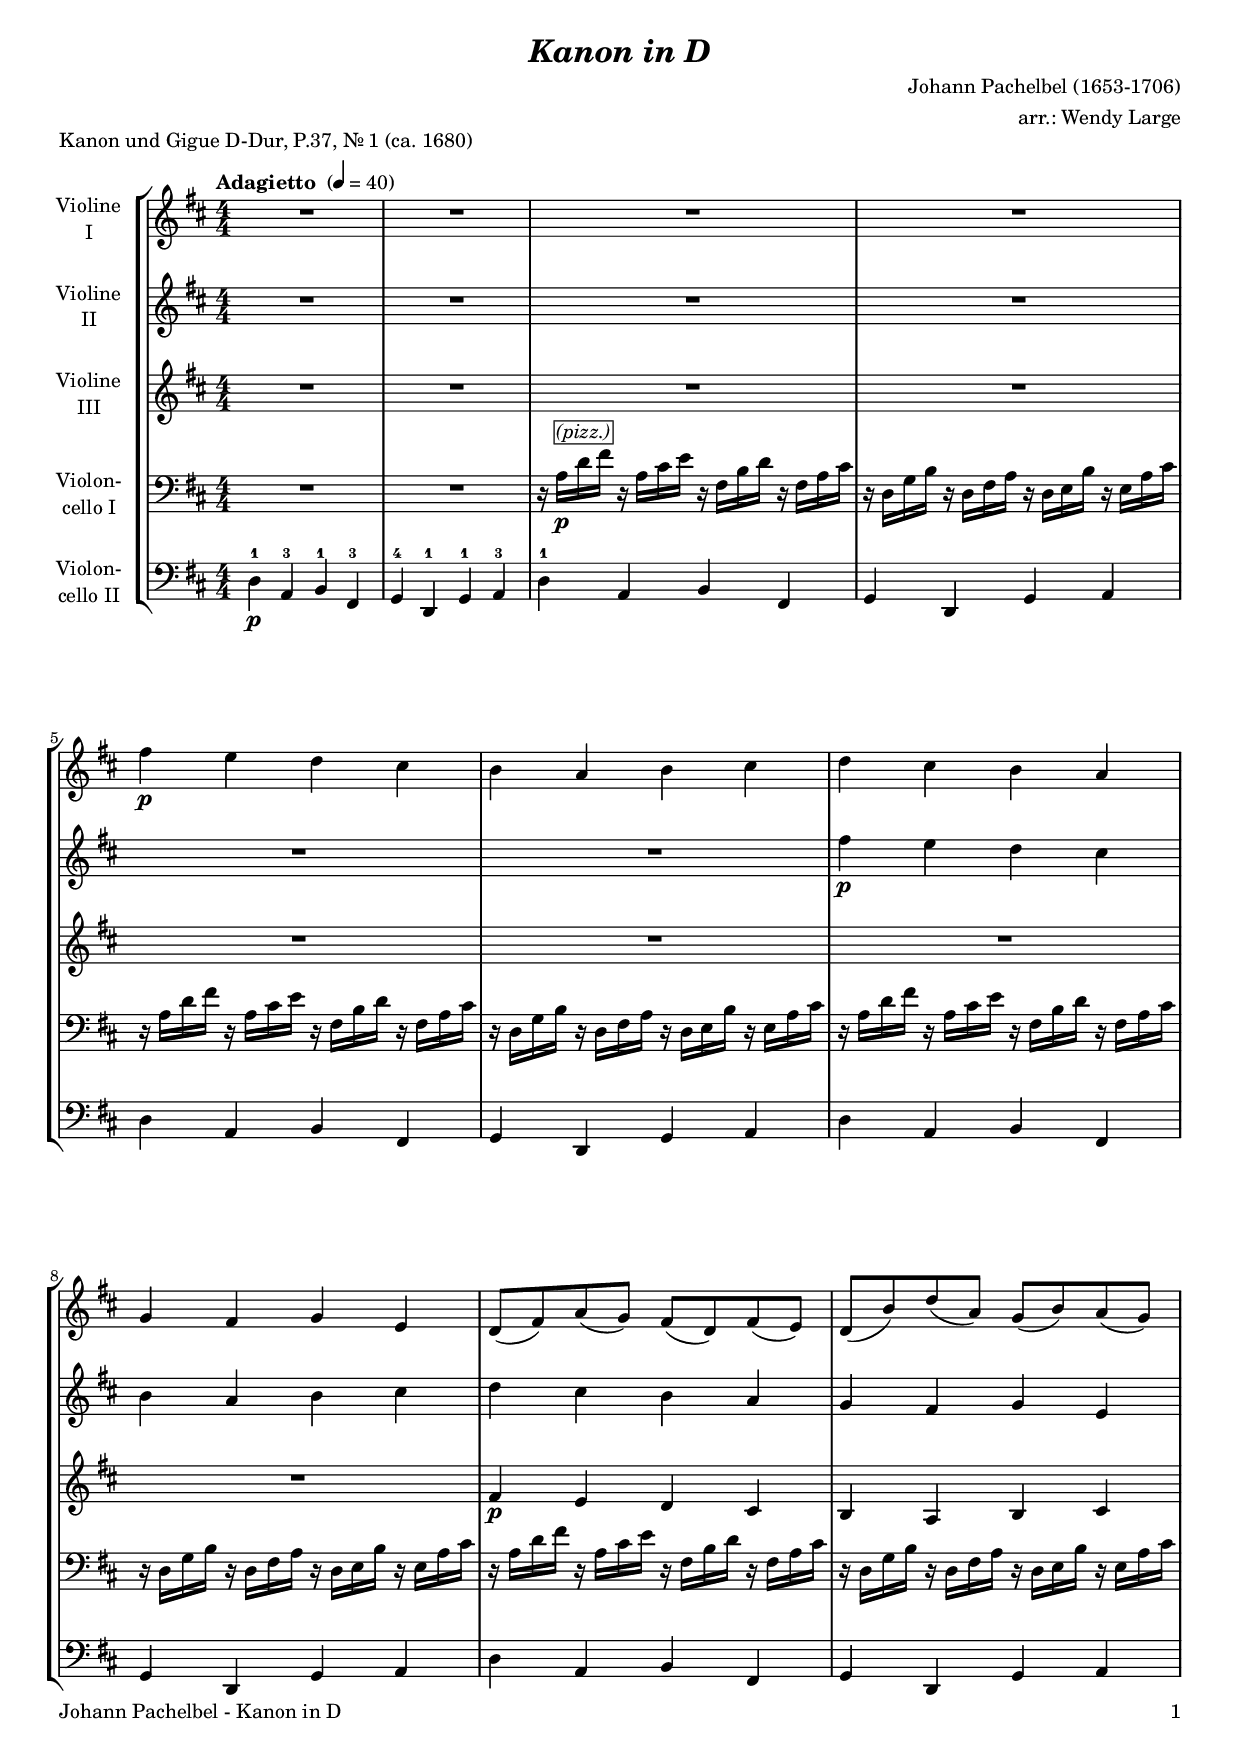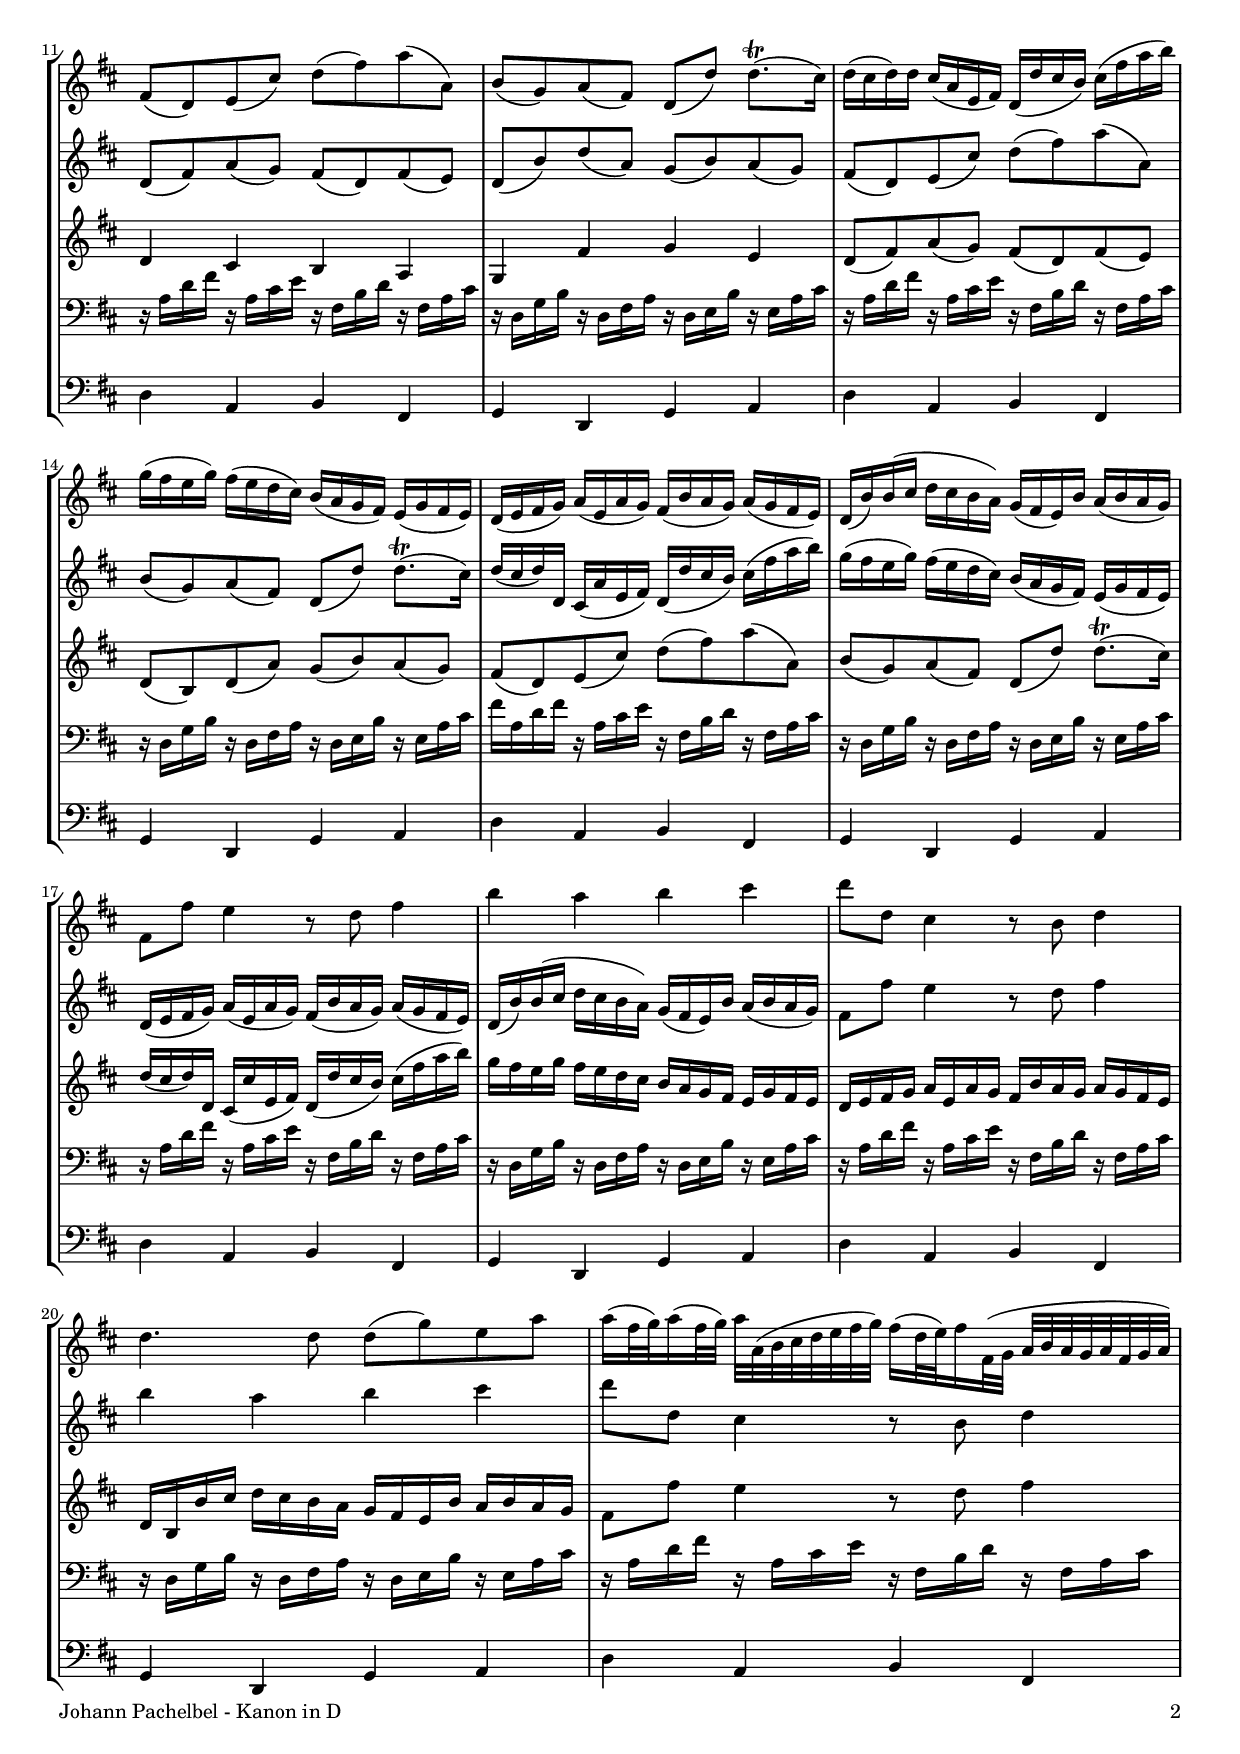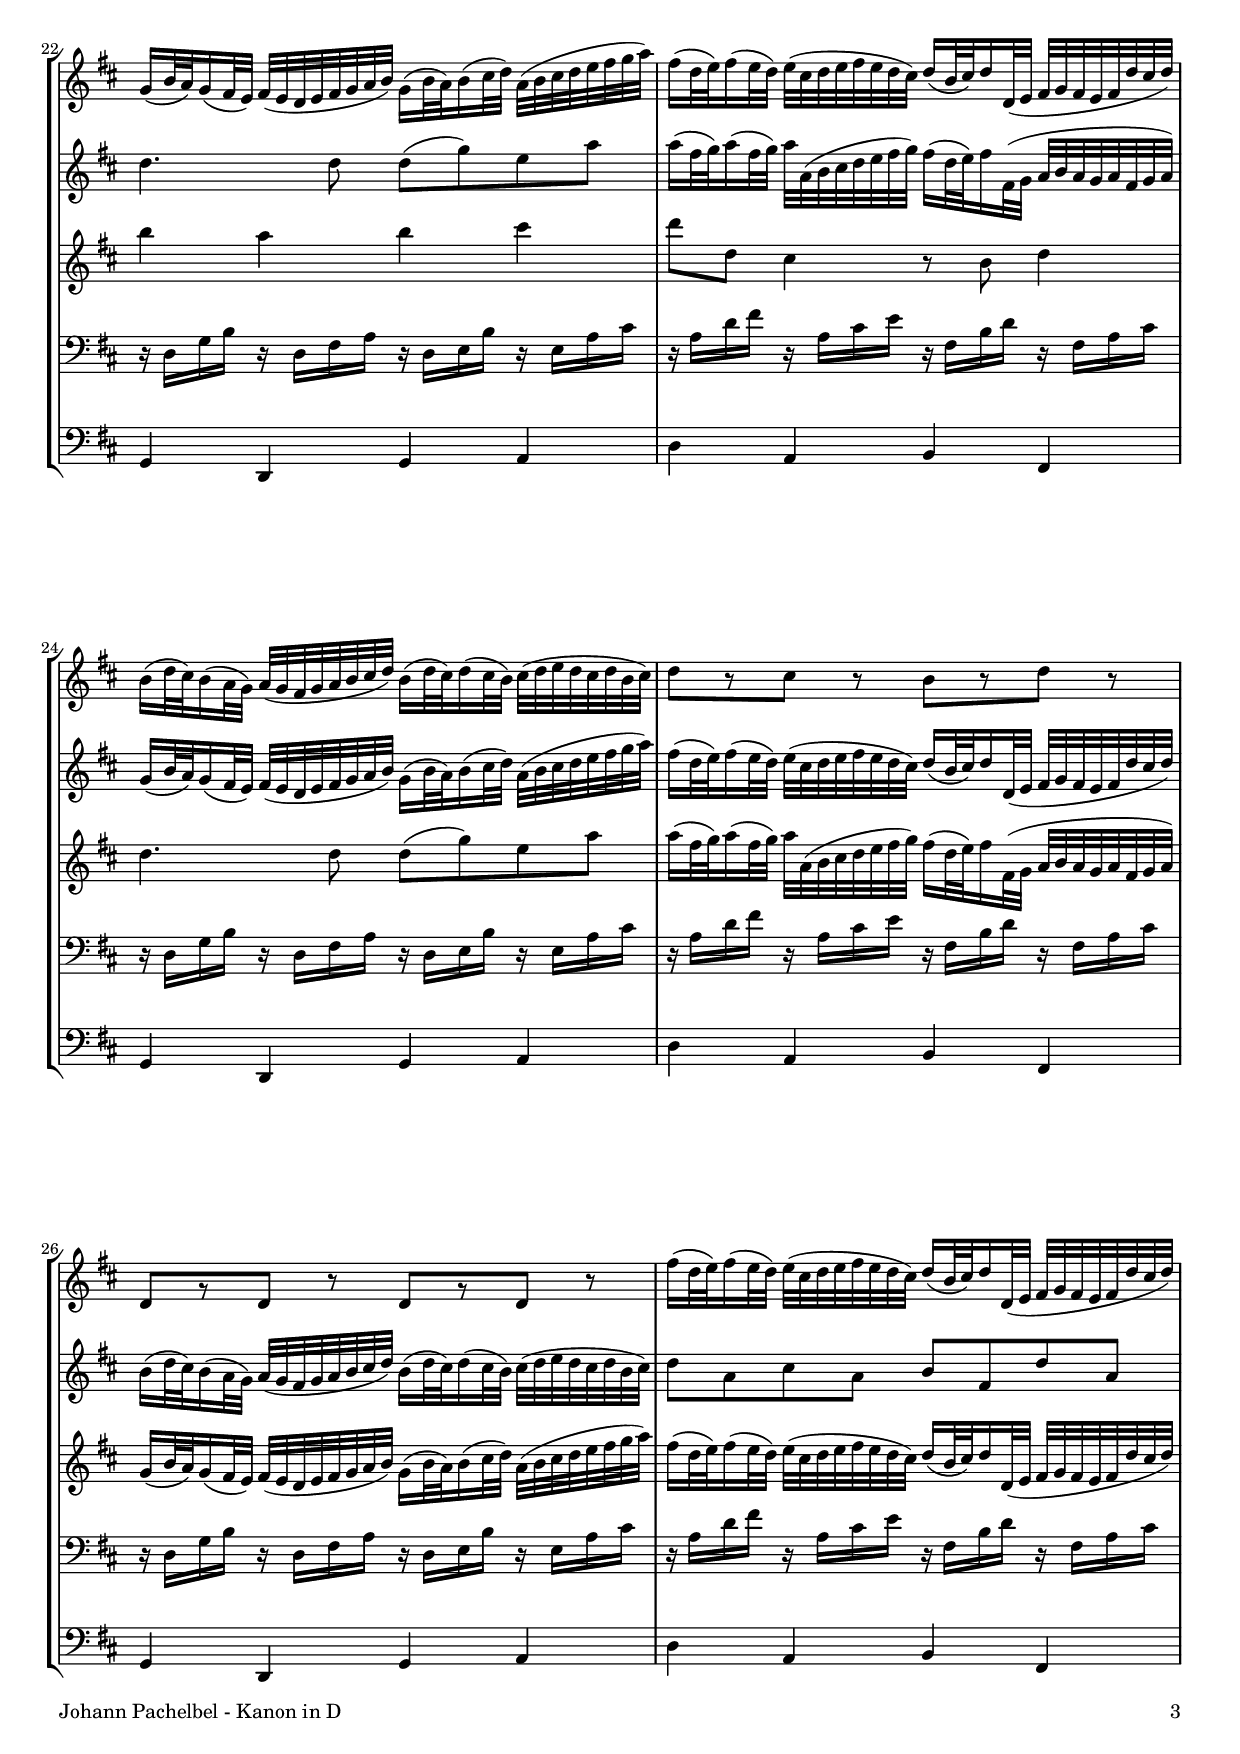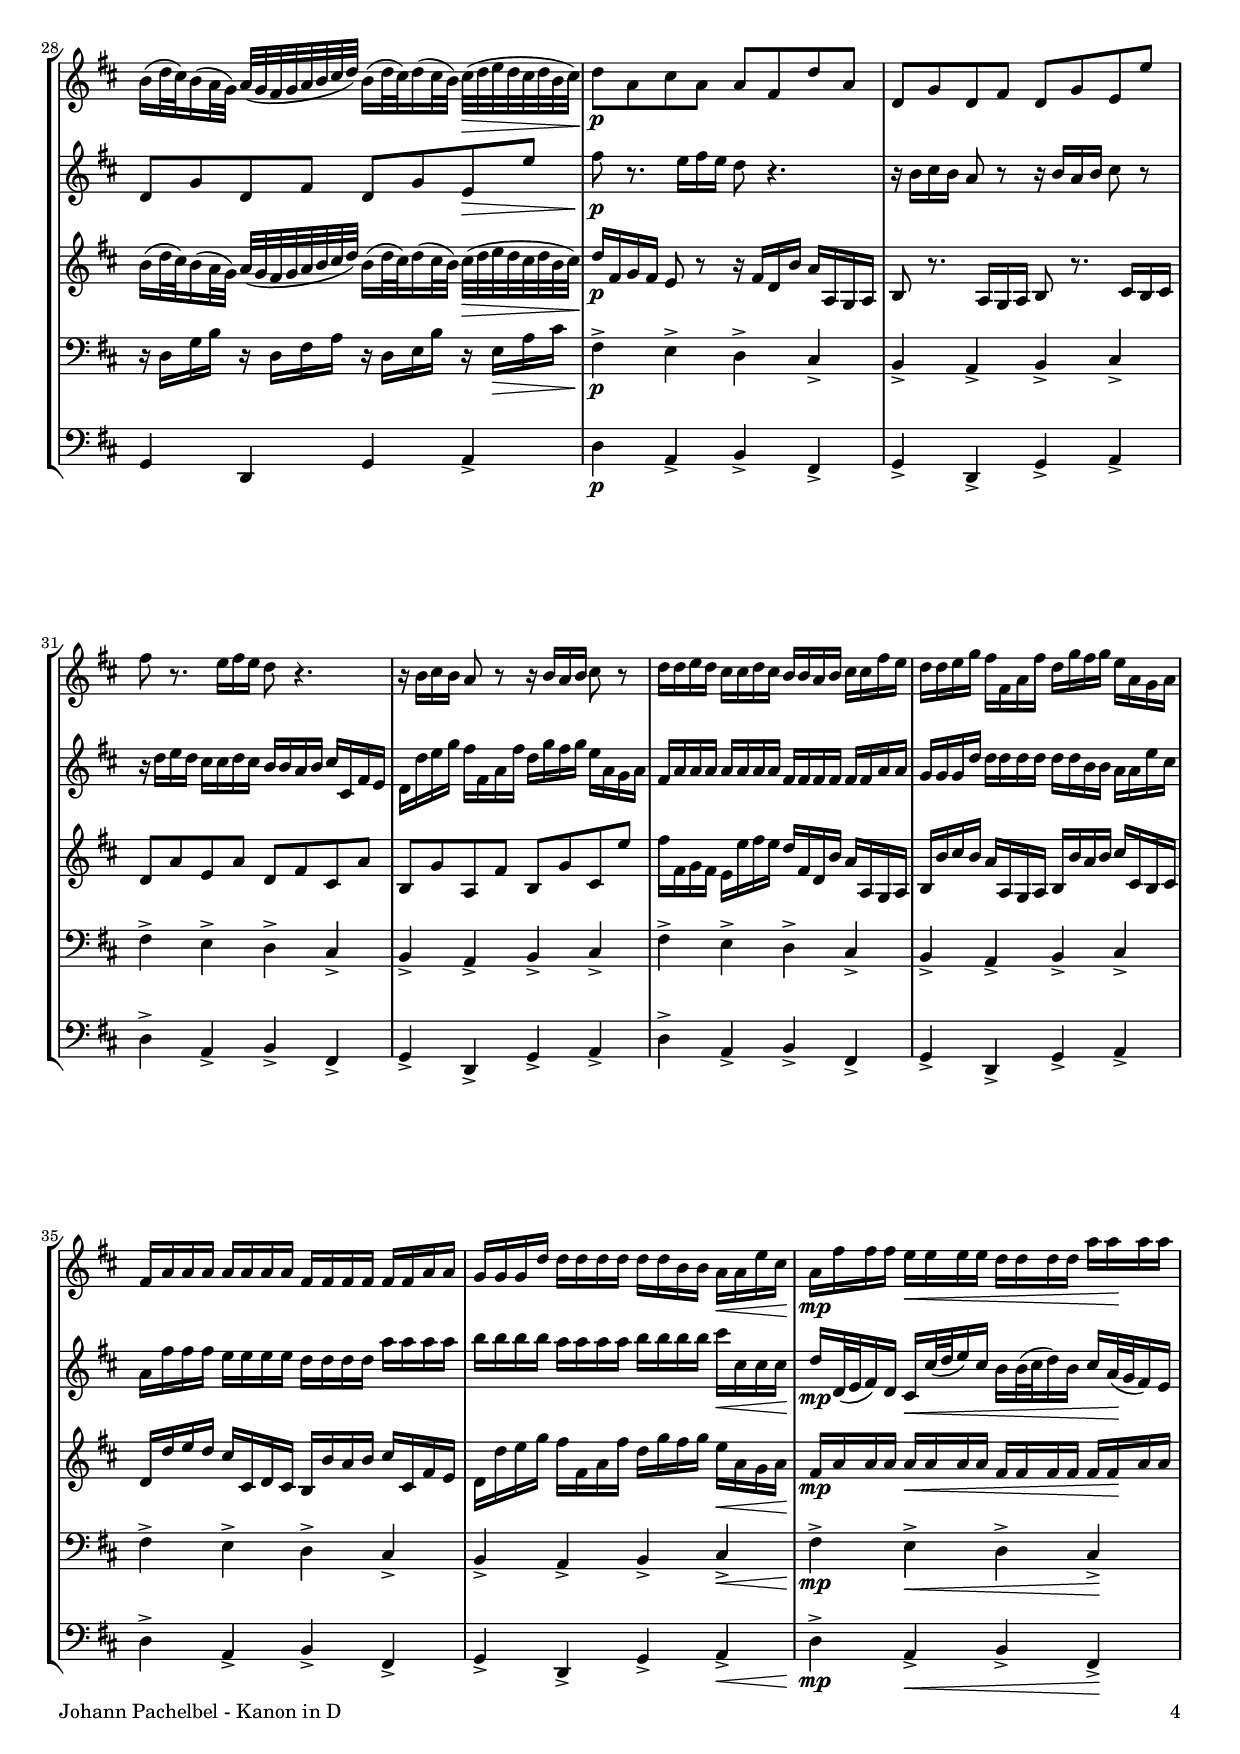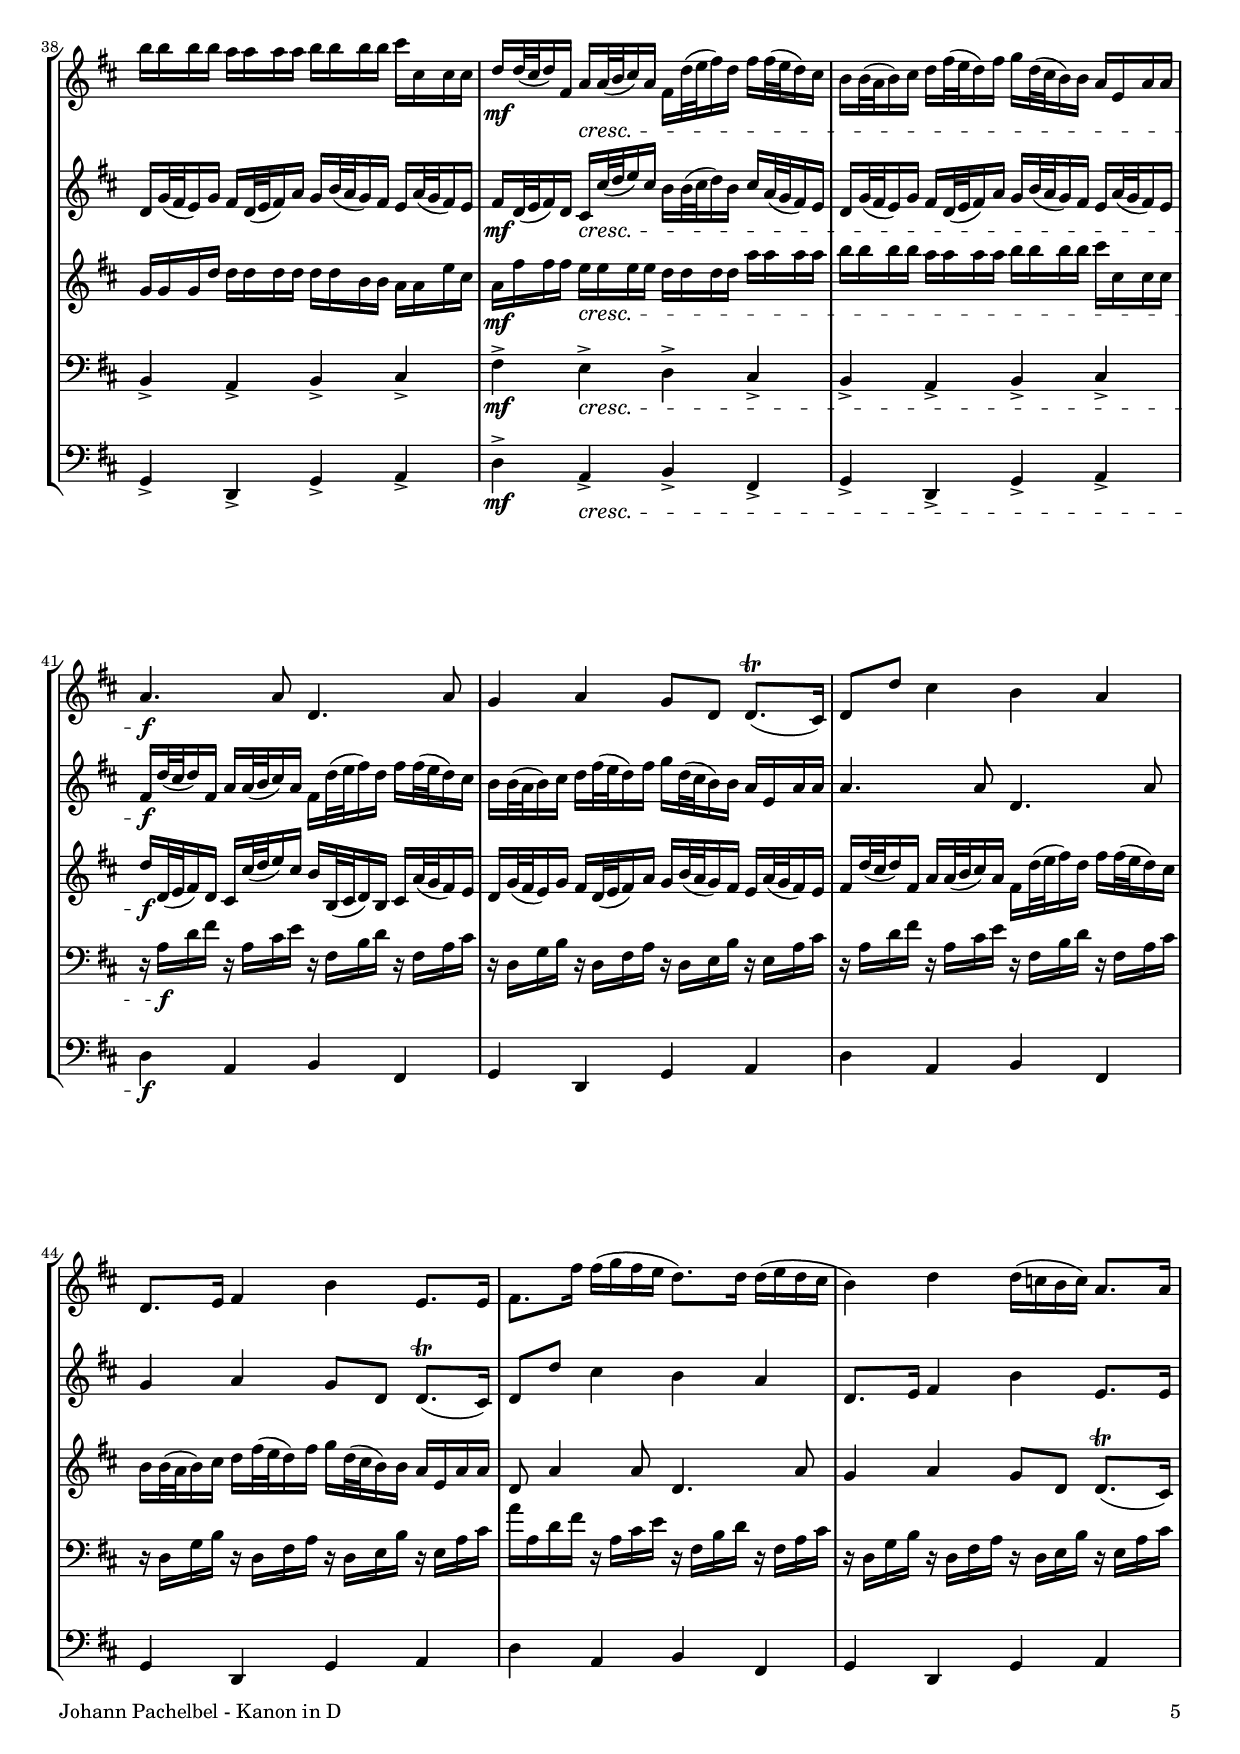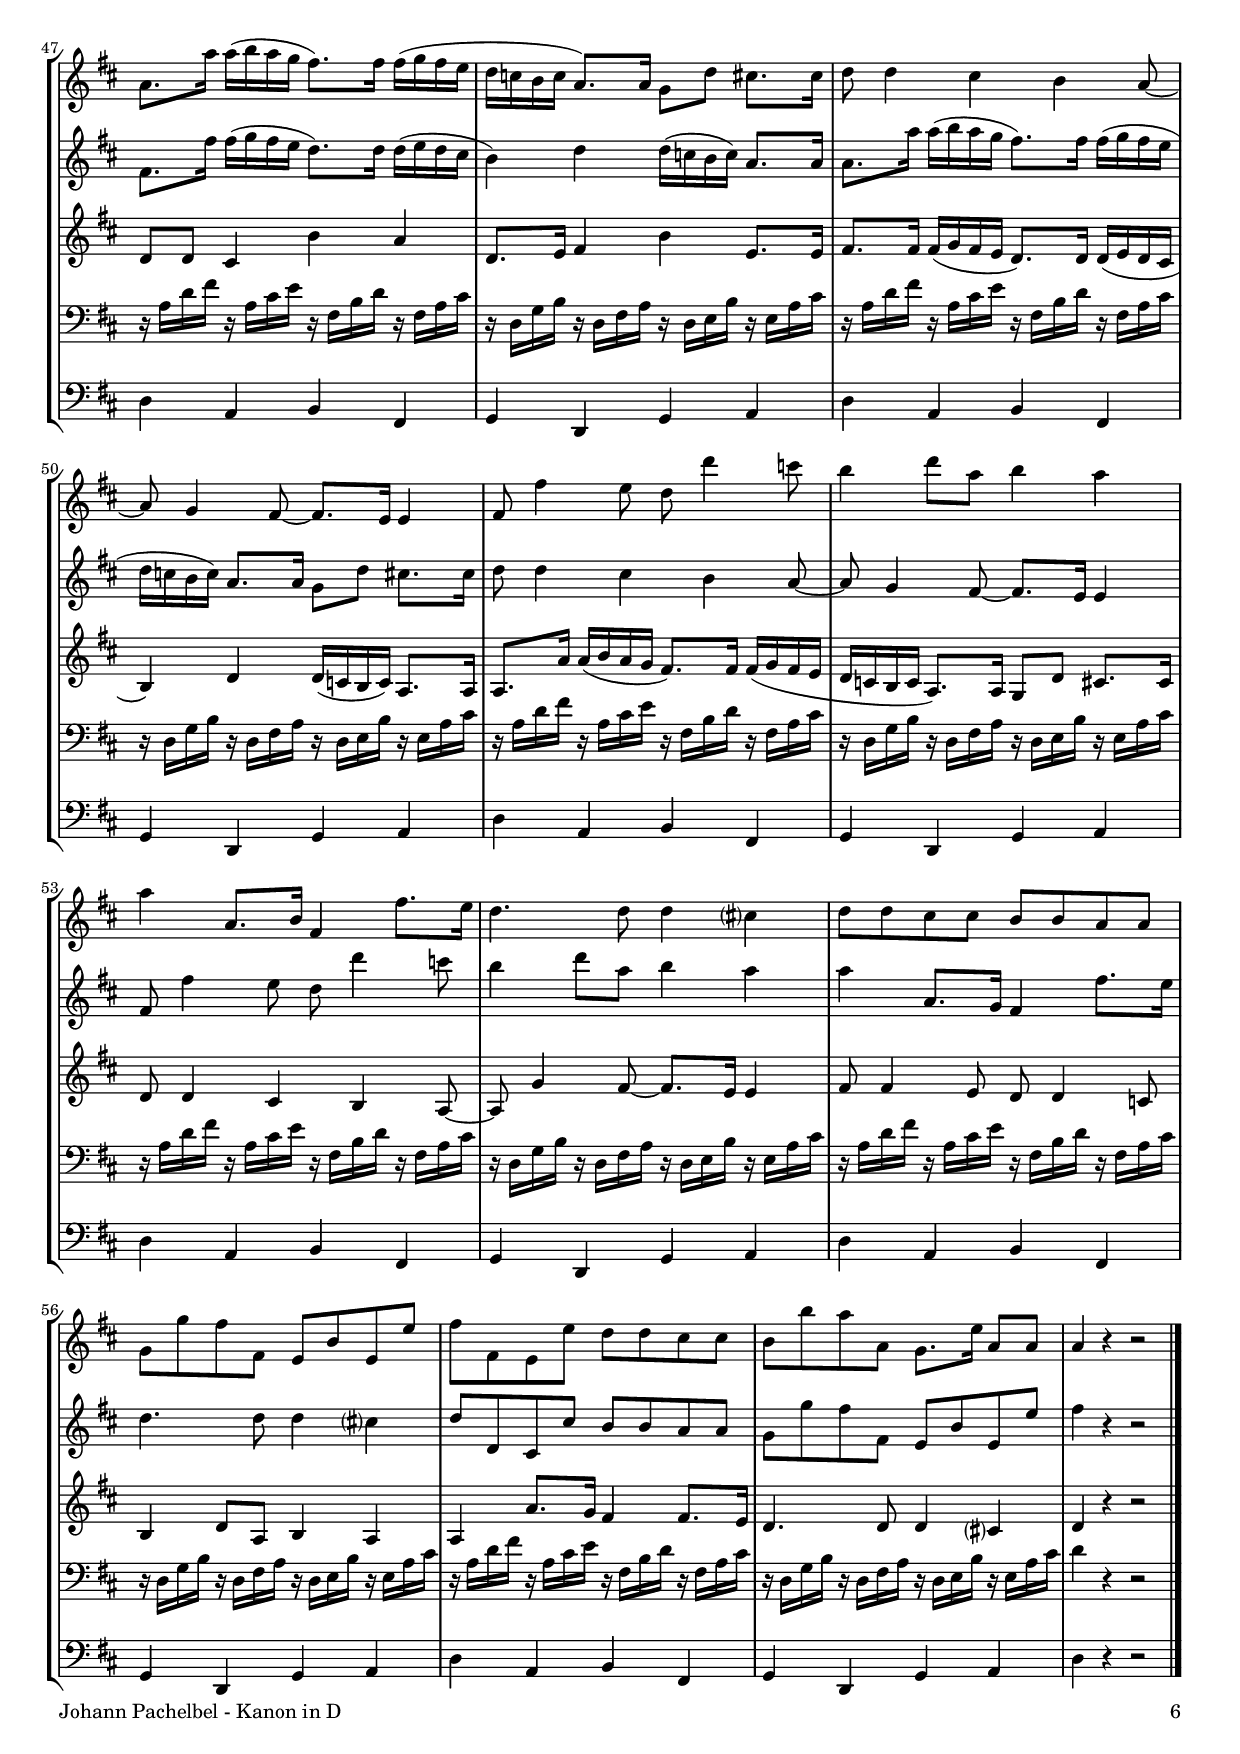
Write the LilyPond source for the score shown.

\version "2.24.4"
\include "deutsch.ly"
  
#(set-global-staff-size 17.25)

\header {
  title     = \markup \bold \italic "Kanon in D"
  composer  = "Johann Pachelbel (1653-1706)"
  arranger  = "arr.: Wendy Large"
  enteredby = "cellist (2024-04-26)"
  piece     = "Kanon und Gigue D-Dur, P.37, Nr. 1 (ca. 1680)"
}

voiceconsts = {
  \key d \major
  \time 4/4
  \clef "treble"
  \numericTimeSignature
  \compressEmptyMeasures
% Set default beaming for all staves
%  \set Timing.beamExceptions = #'()
%  \set Timing.baseMoment     = #(ly:make-moment 1 2)
%  \set Timing.beatStructure  = #'(1 1 1)
  \tempo "Adagietto " 4=40
}

mipz = "pizzicato strings"
mivl = "violin"
miva = "viola"
mivc = "cello"

pizz = \markup \box \italic "(pizz.)"

va = \relative c'' {
  \voiceconsts

  R1*4
  fis4\p e d cis
  h a h cis
  d cis h a
  g fis g e
  d8( fis) a( g) fis( d) fis( e)
  d( h') d( a) g( h) a( g)
  fis( d) e( cis') d( fis) a( a,)
  
  h( g) a( fis) d( d') d8.(\trill cis16)
  d( cis d) d cis( a e fis) d( d' cis h) cis( fis a h)
  g( fis e g) fis( e d cis) h( a g fis) e( g fis e)

  d( e fis g) a( e a g) fis( h a g) a( g fis e)
  d( h') h( cis d cis h a) g( fis e) h' a( h a g)
  fis8 fis' e4 r8 d fis4
  h a h cis

  d8 d, cis4 r8 h d4
  d4. d8 d( g) e a
  a16( fis32 g) a16( fis32 g) a a,( h cis d e fis g) fis16( d32 e) fis16 fis,32( g a h a g a fis g a)

  g16( h32 a) g16( fis32 e) fis( e d e fis g a h) g16( h32 a) h16( cis32 d) a( h cis d e fis g a)
  fis16( d32 e) fis16( e32 d) e( cis d e fis e d cis) d16( h32 cis) d16 d,32( e fis g fis e fis d' cis d)

  h16( d32 cis) h16( a32 g) a( g fis g a h cis d) h16( d32 cis) d16( cis32 h) cis( d e d cis d h cis)
  d8[ r cis] r h[ r d] r
  d,[ r d] r d[ r d] r

  fis'16( d32 e) fis16( e32 d) e( cis d e fis e d cis) d16( h32 cis) d16 d,32( e fis g fis e fis d' cis d)
  h16( d32 cis) h16( a32 g) a( g fis g a h cis d) h16( d32 cis) d16( cis32 h) cis(\> d e d cis d h cis)\!

  d8\p a cis a a fis d' a
  d, g d fis d g e e'
  fis r8. e16 fis e d8 r4.
  r16 h cis h a8 r r16 h a h cis8 r

  d16 d e d cis cis d cis h h a h cis cis fis e
  d d e g fis fis, a fis' d g fis g e a, g a
  fis a a a a a a a fis fis fis fis fis fis a a

  g g g d' d d d d d d h h a\< a e' cis\!
  a\mp fis' fis fis e\< e e e d d d d a' a\! a a

  h h h h a a a a h h h h cis cis, cis cis
  d\mf d32( cis d16) fis, a\cresc a32( h cis16) a fis d'32( e fis16) d fis fis32( e d16) cis

  h h32( a h16) cis d fis32( e d16) fis g d32( cis h16) h a e a a
  a4.\f a8 d,4. a'8
  g4 a g8 d d8.(\trill cis16)
  d8 d' cis4 h a

  d,8. e16 fis4 h e,8. e16
  fis8. fis'16 fis( g fis e d8.) d16 d( e d cis
  h4) d d16( c h c) a8. a16
  a8. a'16 a( h a g fis8.) fis16 fis( g fis e

  d c h c a8.) a16 g8 d' cis8. cis16
  d8 d4 cis h a8~
  a g4 fis8~ fis8. e16 e4
  fis8 fis'4 e8 d d'4 c8
  h4 d8 a h4 a

  a a,8. h16 fis4 fis'8. e16
  d4. d8 d4 cis?
  d8 d cis cis h h a a
  g g' fis fis, e h' e, e'

  fis fis, e e' d d cis cis
  h h' a a, g8. e'16 a,8 a
  a4 r r2 \bar "|."
}

vb = \relative c'' {
  \voiceconsts

  R1*6
  fis4\p e d cis
  h a h cis
  d cis h a
  g fis g e
  d8( fis) a( g) fis( d) fis( e)
  d( h') d( a) g( h) a( g)
  
  fis( d) e( cis') d( fis) a( a,)
  h( g) a( fis) d( d') d8.(\trill cis16)
  d( cis d) d, cis( a' e fis) d( d' cis h) cis( fis a h)

  g( fis e g) fis( e d cis) h( a g fis) e( g fis e)
  d( e fis g) a( e a g) fis( h a g) a( g fis e)
  d( h') h( cis d cis h a) g( fis e) h' a( h a g)

  fis8 fis' e4 r8 d fis4
  h a h cis
  d8 d, cis4 r8 h d4
  d4. d8 d( g) e a

  a16( fis32 g) a16( fis32 g) a a,( h cis d e fis g) fis16( d32 e) fis16 fis,32( g a h a g a fis g a)
  g16( h32 a) g16( fis32 e) fis( e d e fis g a h) g16( h32 a) h16( cis32 d) a( h cis d e fis g a)

  fis16( d32 e) fis16( e32 d) e( cis d e fis e d cis) d16( h32 cis) d16 d,32( e fis g fis e fis d' cis d)
  h16( d32 cis) h16( a32 g) a( g fis g a h cis d) h16( d32 cis) d16( cis32 h) cis( d e d cis d h cis)

  d8 a cis a h fis d' a
  d, g d fis d g e\> e'
  fis\!\p r8. e16 fis e d8 r4.
  r16 h cis h a8 r r16 h a h cis8 r

  r16 d e d cis cis d cis h h a h cis cis, fis e
  d d' e g fis fis, a fis' d g fis g e a, g a
  fis a a a a a a a fis fis fis fis fis fis a a

  g g g d' d d d d d d h h a a e' cis
  a fis' fis fis e e e e d d d d a' a a a

  h h h h a a a a h h h h cis\< cis, cis cis\!
  d\mp d,32( e fis16) d cis\< cis'32( d e16) cis h h32( cis d16) h cis a32(\! g fis16) e

  d g32( fis e16) g fis d32( e fis16) a g h32( a g16) fis e a32( g fis16) e
  fis\mf d32( e fis16) d cis\cresc cis'32( d e16) cis h h32( cis d16) h cis a32( g fis16) e

  d g32( fis e16) g fis d32( e fis16) a g h32( a g16) fis e a32( g fis16) e
  fis\f d'32( cis d16) fis, a a32( h cis16) a fis d'32( e fis16) d fis fis32( e d16) cis

  h h32( a h16) cis d fis32( e d16) fis g d32( cis h16) h a e a a
  a4. a8 d,4. a'8
  g4 a g8 d d8.(\trill cis16)
  d8 d' cis4 h a

  d,8. e16 fis4 h e,8. e16
  fis8. fis'16 fis( g fis e d8.) d16 d( e d cis
  h4) d d16( c h c) a8. a16
  a8. a'16 a( h a g fis8.) fis16 fis( g fis e

  d c h c) a8. a16 g8 d' cis8. cis16
  d8 d4 cis h a8~
  a g4 fis8~ fis8. e16 e4
  fis8 fis'4 e8 d d'4 c8
  h4 d8 a h4 a

  a a,8. g16 fis4 fis'8. e16
  d4. d8 d4 cis?
  d8 d, cis cis' h h a a
  g g' fis fis, e h' e, e'
  fis4 r r2 \bar "|."
}

vc = \relative c' {
  \voiceconsts
  
  R1*8
  fis4\p e d cis
  h a h cis
  d cis h a
  g fis' g e
  d8( fis) a( g) fis( d) fis( e)
  d( h) d( a') g( h) a( g)
  
  fis( d) e( cis') d( fis) a( a,)
  h( g) a( fis) d( d') d8.(\trill cis16)
  d( cis d) d, cis( cis' e, fis) d( d' cis h) cis( fis a h)
  g fis e g fis e d cis h a g fis e g fis e

  d e fis g a e a g fis h a g a g fis e
  d h h' cis d cis h a g fis e h' a h a g
  fis8 fis' e4 r8 d fis4
  h a h cis

  d8 d, cis4 r8 h d4
  d4. d8 d( g) e a
  a16( fis32 g) a16( fis32 g) a a,( h cis d e fis g) fis16( d32 e) fis16 fis,32( g a h a g a fis g a)

  g16( h32 a) g16( fis32 e) fis( e d e fis g a h) g16( h32 a) h16( cis32 d) a( h cis d e fis g a)
  fis16( d32 e) fis16( e32 d) e( cis d e fis e d cis) d16( h32 cis) d16 d,32( e fis g fis e fis d' cis d)

  h16( d32 cis) h16( a32 g) a( g fis g a h cis d) h16( d32 cis) d16( cis32 h) cis(\> d e d cis d h cis)\!
  d16\p fis, g fis e8 r r16 fis d h' a a, g a
  h8 r8. a16 g a h8 r8. cis16 h cis

  d8 a' e a d, fis cis a'
  h, g' a, fis' h, g' cis, e'
  fis16 fis, g fis e e' fis e d fis, d h' a a, g a

  h h' cis h a a, g a h h' a h cis cis, h cis
  d d' e d cis cis, d cis h h' a h cis cis, fis e
  d d' e g fis fis, a fis' d g fis g e\< a, g a\!

  fis\mp a a a a\< a a a fis fis fis fis fis fis\! a a
  g g g d' d d d d d d h h a a e' cis
  a\mf fis' fis fis e\cresc e e e d d d d a' a a a

  h h h h a a a a h h h h cis cis, cis cis
  d\f d,32( e fis16) d cis cis'32( d e16) cis h h,32( cis d16) h cis a'32( g fis16) e

  d g32( fis e16) g fis d32( e fis16) a g h32( a g16) fis e a32( g fis16) e
  fis d'32( cis d16) fis, a a32( h cis16) a fis d'32( e fis16) d fis fis32( e d16) cis


  h h32( a h16) cis d fis32( e d16) fis g d32( cis h16) h a e a a
  d,8 a'4 a8 d,4. a'8
  g4 a g8 d d8.(\trill cis16)
  d8 d cis4 h' a
  d,8. e16 fis4 h e,8. e16

  fis8. fis16 fis( g fis e d8.) d16 d( e d cis
  h4) d d16( c h c) a8. a16
  a8. a'16 a( h a g fis8.) fis16 fis( g fis e
  d c h c a8.) a16 g8 d' cis8. cis16
  d8 d4 cis h a8~

  a g'4 fis8~ fis8. e16 e4
  fis8 fis4 e8 d d4 c8
  h4 d8 a h4 a
  a a'8. g16 fis4 fis8. e16
  d4. d8 d4 cis?
  d r r2 \bar "|."
}

vd = \relative c' {
  \voiceconsts
  \clef "bass"
  
  R1*2
  r16 a\p^\pizz d fis r a, cis e r fis, h d r fis, a cis
  r d, g h r d, fis a r d, e h' r e, a cis
  \repeat unfold 5 {
    r a d fis r a, cis e r fis, h d r fis, a cis
    r d, g h r d, fis a r d, e h' r e, a cis
  }

  fis a, d fis r a, cis e r fis, h d r fis, a cis
  \repeat unfold 6 {
    r d, g h r d, fis a r d, e h' r e, a cis
    r a d fis r a, cis e r fis, h d r fis, a cis
  }
  r d, g h r d, fis a r d, e h' r e,\> a cis
  fis,4->\!\p e-> d-> cis->
  \repeat unfold 3 {
    h-> a-> h-> cis->
    fis-> e-> d-> cis->
  }
  h-> a-> h-> cis->\<
  fis->\!\mp e->\< d-> cis->\!
  h-> a-> h-> cis->
  
  fis->\mf e->\cresc d-> cis->
  h-> a-> h-> cis->
  r16 a'\f d fis r a, cis e r fis, h d r fis, a cis
  r d, g h r d, fis a r d, e h' r e, a cis
  r a d fis r a, cis e r fis, h d r fis, a cis
  r d, g h r d, fis a r d, e h' r e, a cis
  
  a' a, d fis r a, cis e r fis, h d r fis, a cis
  \repeat unfold 6 {
    r d, g h r d, fis a r d, e h' r e, a cis
    r a d fis r a, cis e r fis, h d r fis, a cis
  }
  r d, g h r d, fis a r d, e h' r e, a cis
  d4 r r2 \bar "|."
}

ve = \relative c {
  \voiceconsts
  \clef "bass"
  
  d4-1\p a-3 h-1 fis-3
  g-4 d-1 g-1 a-3
  d-1 a h fis
  \repeat unfold 12 {
    g d g a
    d a h fis
  }
  g d g a->
  d\p a-> h-> fis->
  \repeat unfold 3 {
    g-> d-> g-> a->
    d-> a-> h-> fis->
  }
  g-> d-> g-> a->\<
  d->\!\mp a->\< h-> fis->\!
  g-> d-> g-> a->
  d->\mf a->\cresc h-> fis->
  g-> d-> g-> a->
  d\f a h fis
  \repeat unfold 8 {
    g d g a
    d a h fis
  }  
  g d g a
  d r r2 \bar "|."
}


music = \new StaffGroup <<
      \new Staff {
	\set Staff.midiInstrument = \mivl
	\set Staff.instrumentName = \markup \center-column { "Violine" "I" }
	\transpose d d { \va }
      }

      \new Staff {
	\set Staff.midiInstrument = \mivl
	\set Staff.instrumentName = \markup \center-column { "Violine" "II" }
	\transpose d d { \vb }
      }

      \new Staff {
	\set Staff.midiInstrument = \mivl
	\set Staff.instrumentName = \markup \center-column { "Violine" "III" }
	\transpose d d { \vc }
      }

      \new Staff {
	\set Staff.midiInstrument = \mivc
	\set Staff.instrumentName = \markup \center-column { "Violon-" "cello I" }
	\transpose d d { \vd }
      }

      \new Staff {
	\set Staff.midiInstrument = \mivc
	\set Staff.instrumentName = \markup \center-column { "Violon-" "cello II" }
	\transpose d d { \ve }
      }
>>

\book {
  \paper {
    print-page-number = ##t
    print-first-page-number = ##t
    ragged-last-bottom = ##f
    oddHeaderMarkup = \markup \null
    evenHeaderMarkup = \markup \null
    oddFooterMarkup = \markup {
      \fill-line {
        \if \should-print-page-number
        "Johann Pachelbel - Kanon in D" \fromproperty #'page:page-number-string
      }
    }
    evenFooterMarkup = \oddFooterMarkup
  } \score {
    \music
    \layout {}
  }

  \score {
    \unfoldRepeats \music

    \midi {
      \context {
        \Score
      }
    }
  }
}
